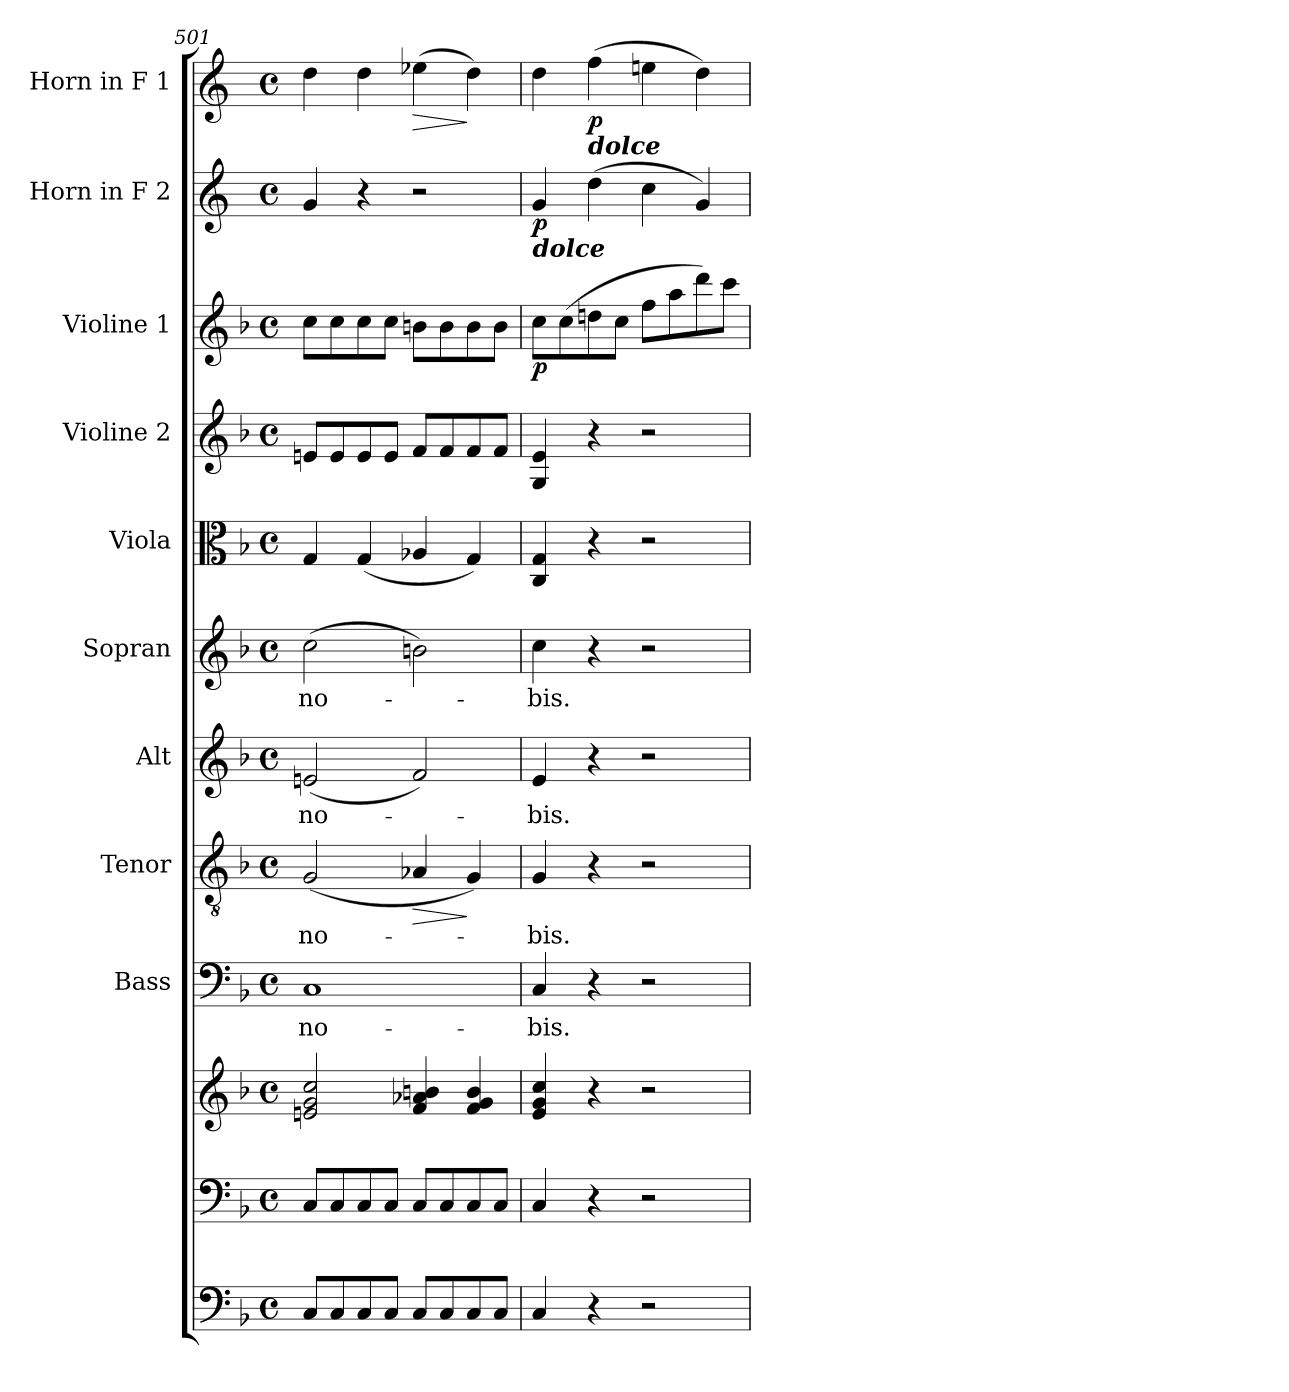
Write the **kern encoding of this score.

**kern	**kern	**kern	**kern	**text	**kern	**text	**dynam	**kern	**text	**kern	**text	**kern	**kern	**kern	**dynam	**kern	**dynam	**kern	**dynam
*part11	*part10	*part10	*part9	*part9	*part8	*part8	*part8	*part7	*part7	*part6	*part6	*part5	*part4	*part3	*part3	*part2	*part2	*part1	*part1
*staff12	*staff11	*staff10	*staff9	*staff9	*staff8	*staff8	*staff8	*staff7	*staff7	*staff6	*staff6	*staff5	*staff4	*staff3	*staff3	*staff2	*staff2	*staff1	*staff1
*	*	*	*I"Bass	*	*I"Tenor	*	*	*I"Alt	*	*I"Sopran	*	*I"Viola	*I"Violine 2	*I"Violine 1	*	*I"Horn in F 2	*	*I"Horn in F 1	*
*	*	*	*I'B.	*	*I'T.	*	*	*I'A.	*	*I'S.	*	*I'Vla.	*I'Vl. 2	*I'Vl. 1	*	*	*	*	*
*clefF4	*clefF4	*clefG2	*clefF4	*	*clefGv2	*	*	*clefG2	*	*clefG2	*	*clefC3	*clefG2	*clefG2	*	*clefG2	*	*clefG2	*
*ITrd7c12	*	*	*	*	*	*	*	*	*	*	*	*	*	*	*	*ITrd4c7	*	*ITrd4c7	*
*k[b-]	*k[b-]	*k[b-]	*k[b-]	*	*k[b-]	*	*	*k[b-]	*	*k[b-]	*	*k[b-]	*k[b-]	*k[b-]	*	*k[b-]	*	*k[b-]	*
*F:	*F:	*F:	*F:	*	*F:	*	*	*F:	*	*F:	*	*F:	*F:	*F:	*	*F:	*	*F:	*
*M4/4	*M4/4	*M4/4	*M4/4	*	*M4/4	*	*	*M4/4	*	*M4/4	*	*M4/4	*M4/4	*M4/4	*	*M4/4	*	*M4/4	*
*met(c)	*met(c)	*met(c)	*met(c)	*	*met(c)	*	*	*met(c)	*	*met(c)	*	*met(c)	*met(c)	*met(c)	*	*met(c)	*	*met(c)	*
=501	=501	=501	=501	=501	=501	=501	=501	=501	=501	=501	=501	=501	=501	=501	=501	=501	=501	=501	=501
!	!	!	!	!LO:LY:b	!	!LO:LY:b	!	!	!LO:LY:b	!	!LO:LY:b	!	!	!	!	!	!	!	!
8CC/L	8C/L	2en/ 2g/ 2cc/	1C	no-	(<2G/	no-	.	(<2en/	no-	(>2cc\	no-	4G/	8en/L	8cc\L	.	4c/	.	4g\	.
8CC/	8C/	.	.	.	.	.	.	.	.	.	.	.	8e/	8cc\	.	.	.	.	.
8CC/	8C/	.	.	.	.	.	.	.	.	.	.	(<4G/	8e/	8cc\	.	4r	.	4g\	.
8CC/J	8C/J	.	.	.	.	.	.	.	.	.	.	.	8e/J	8cc\J	.	.	.	.	.
!	!	!	!	!	!	!	!LO:HP:b	!	!	!	!	!	!	!	!	!	!	!	!LO:HP:b
8CC/L	8C/L	4f/ 4a-X/ 4bn/	.	.	4A-X/	.	>	2f/)	.	2bn\)	.	4A-X/	8f/L	8bn\L	.	2r	.	(>4a-X\	>
8CC/	8C/	.	.	.	.	.	.	.	.	.	.	.	8f/	8b\	.	.	.	.	.
8CC/	8C/	4f/ 4g/ 4b/	.	.	4G/)	.	]	.	.	.	.	4G/)	8f/	8b\	.	.	.	4g\)	]
8CC/J	8C/J	.	.	.	.	.	.	.	.	.	.	.	8f/J	8b\J	.	.	.	.	.
=502	=502	=502	=502	=502	=502	=502	=502	=502	=502	=502	=502	=502	=502	=502	=502	=502	=502	=502	=502
!	!	!	!	!	!	!	!	!	!	!	!	!	!	!	!	!LO:TX:b:Bi:t=dolce	!	!	!
!	!	!	!	!LO:LY:b	!	!LO:LY:b	!	!	!LO:LY:b	!	!LO:LY:b	!	!	!	!LO:DY:b	!	!LO:DY:b	!	!
4CC/	4C/	4e/ 4g/ 4cc/	4C/	-bis.	4G/	-bis.	.	4e/	-bis.	4cc\	-bis.	4C/ 4G/	4G/ 4e/	8cc\L	p	4c/	p	4g\	.
.	.	.	.	.	.	.	.	.	.	.	.	.	.	(>8cc\	.	.	.	.	.
!	!	!	!	!	!	!	!	!	!	!	!	!	!	!	!	!	!	!LO:TX:b:Bi:t=dolce	!
!	!	!	!	!	!	!	!	!	!	!	!	!	!	!	!	!	!	!	!LO:DY:b
4r	4r	4r	4r	.	4r	.	.	4r	.	4r	.	4r	4r	8ddn\	.	(>4g\	.	(>4b-\	p
.	.	.	.	.	.	.	.	.	.	.	.	.	.	8cc\J	.	.	.	.	.
2r	2r	2r	2r	.	2r	.	.	2r	.	2r	.	2r	2r	8ff\L	.	4f\	.	4an\	.
.	.	.	.	.	.	.	.	.	.	.	.	.	.	8aa\	.	.	.	.	.
.	.	.	.	.	.	.	.	.	.	.	.	.	.	8ddd\)	.	4c/)	.	4g\)	.
.	.	.	.	.	.	.	.	.	.	.	.	.	.	8ccc\J	.	.	.	.	.
=	=	=	=	=	=	=	=	=	=	=	=	=	=	=	=	=	=	=	=
*-	*-	*-	*-	*-	*-	*-	*-	*-	*-	*-	*-	*-	*-	*-	*-	*-	*-	*-	*-
